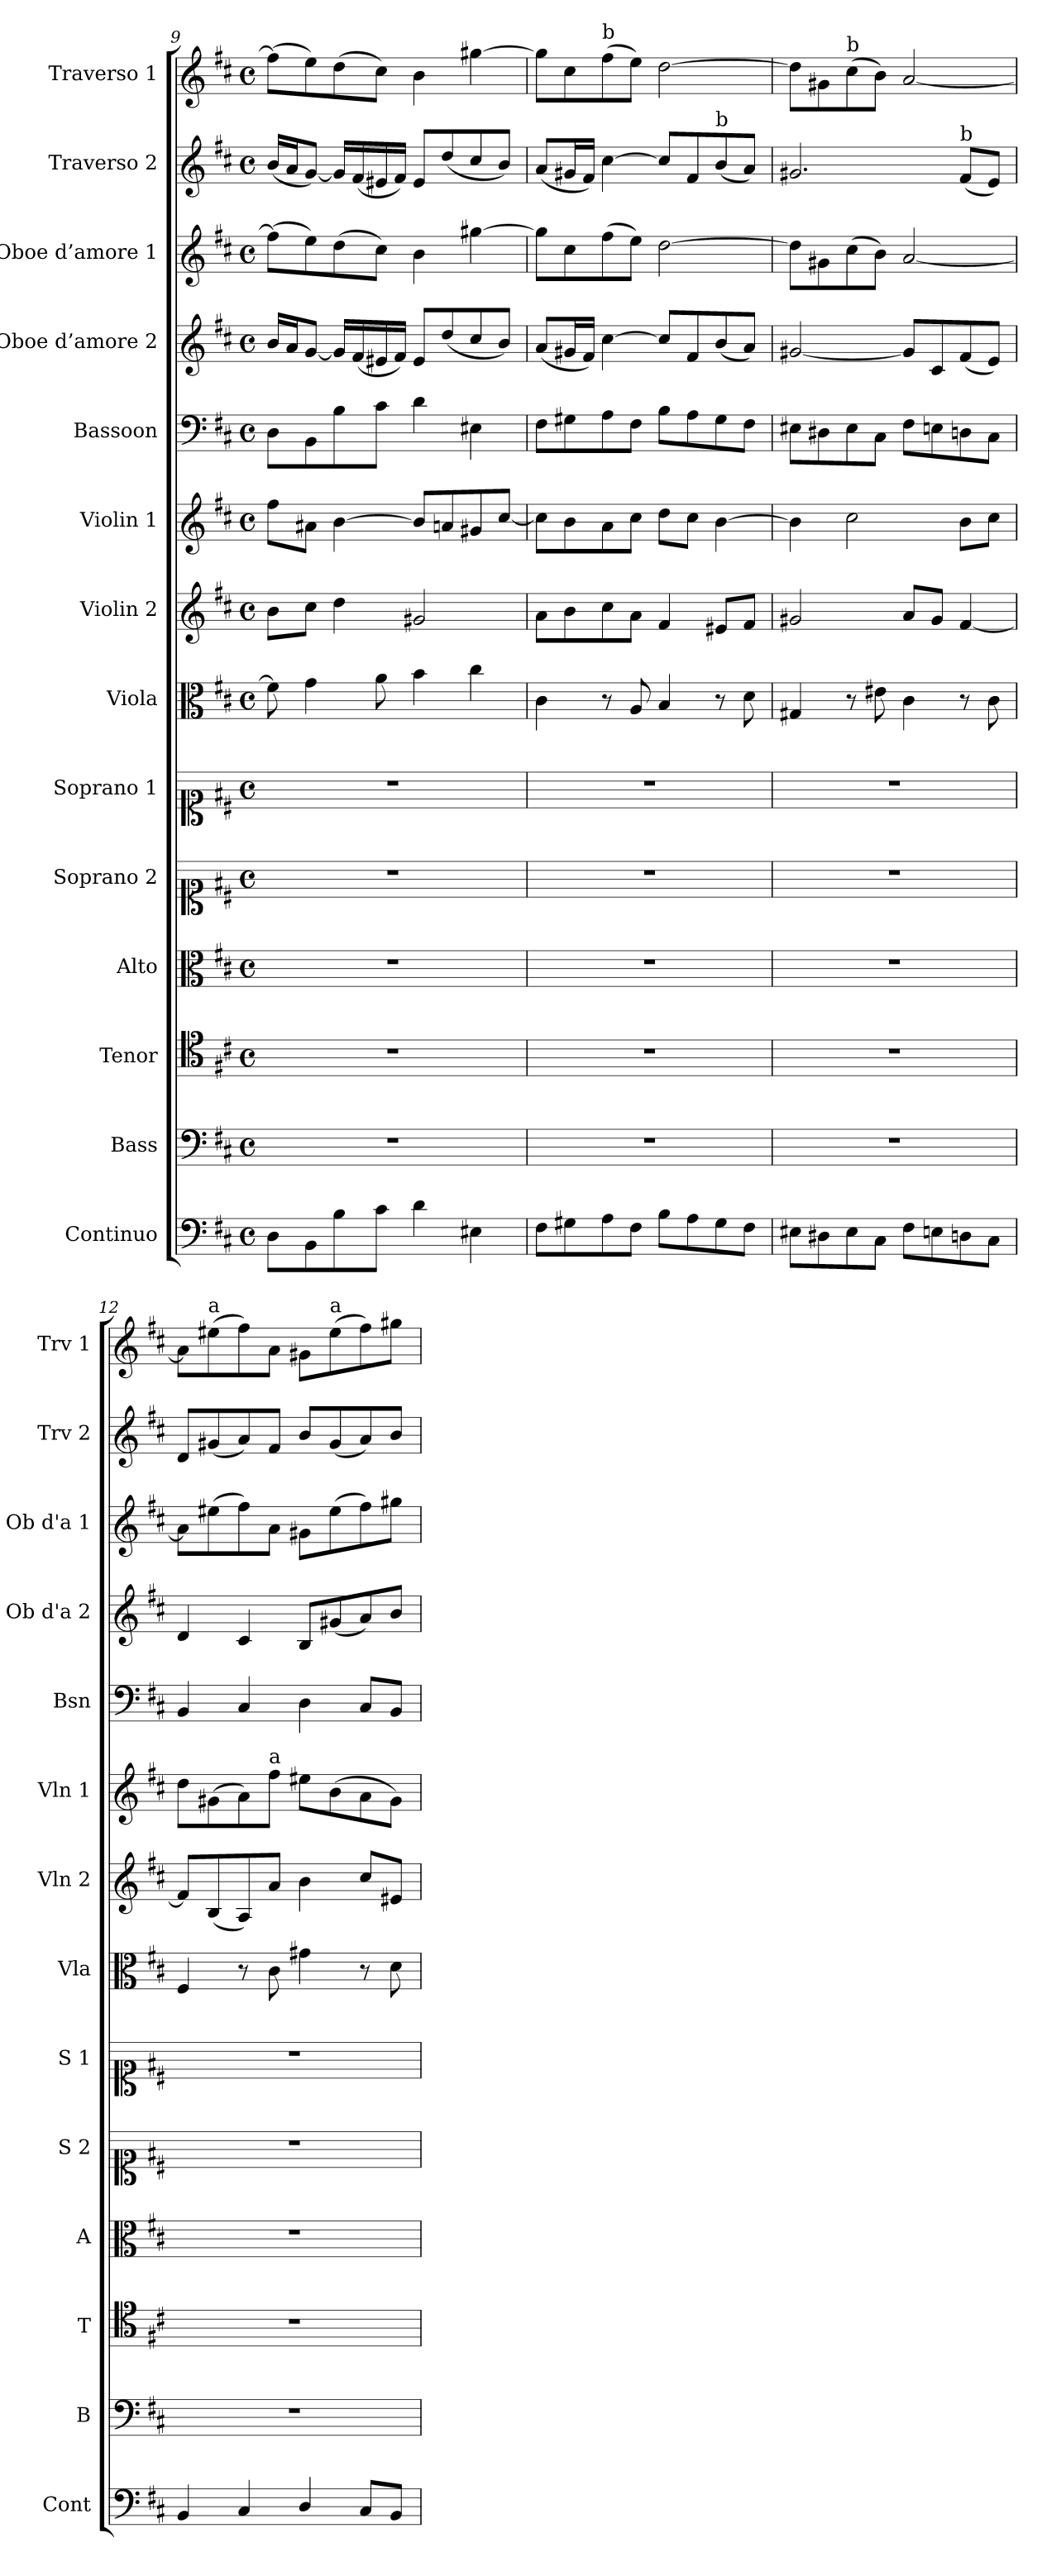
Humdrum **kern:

**kern	**kern	**kern	**kern	**kern	**kern	**kern	**kern	**kern	**kern	**kern	**kern	**kern	**kern
*part14	*part13	*part12	*part11	*part10	*part9	*part8	*part7	*part6	*part5	*part4	*part3	*part2	*part1
*staff14	*staff13	*staff12	*staff11	*staff10	*staff9	*staff8	*staff7	*staff6	*staff5	*staff4	*staff3	*staff2	*staff1
*I"Continuo	*I"Bass	*I"Tenor	*I"Alto	*I"Soprano 2	*I"Soprano 1	*I"Viola	*I"Violin 2	*I"Violin 1	*I"Bassoon	*I"Oboe d’amore 2	*I"Oboe d’amore 1	*I"Traverso 2	*I"Traverso 1
*I'Cont	*I'B	*I'T	*I'A	*I'S 2	*I'S 1	*I'Vla	*I'Vln 2	*I'Vln 1	*I'Bsn	*I'Ob d'a 2	*I'Ob d'a 1	*I'Trv 2	*I'Trv 1
*clefF4	*clefF4	*clefC4	*clefC3	*clefC1	*clefC1	*clefC3	*clefG2	*clefG2	*clefF4	*clefG2	*clefG2	*clefG2	*clefG2
*k[f#c#]	*k[f#c#]	*k[f#c#]	*k[f#c#]	*k[f#c#]	*k[f#c#]	*k[f#c#]	*k[f#c#]	*k[f#c#]	*k[f#c#]	*k[f#c#]	*k[f#c#]	*k[f#c#]	*k[f#c#]
*M4/4	*M4/4	*M4/4	*M4/4	*M4/4	*M4/4	*M4/4	*M4/4	*M4/4	*M4/4	*M4/4	*M4/4	*M4/4	*M4/4
*met(c)	*met(c)	*met(c)	*met(c)	*met(c)	*met(c)	*met(c)	*met(c)	*met(c)	*met(c)	*met(c)	*met(c)	*met(c)	*met(c)
=9	=9	=9	=9	=9	=9	=9	=9	=9	=9	=9	=9	=9	=9
8D\L	1r	1r	1r	1r	1r	8f#\]	8b\L	8ff#\L	8D\L	16b/LL	(8ff#\L]	(16b/LL	(8ff#\L]
.	.	.	.	.	.	.	.	.	.	16a/J	.	16a/J	.
8BB\	.	.	.	.	.	4g\	8cc#\J	8a#X\J	8BB\	[8g/J	8ee\)	[8g/J)	8ee\)
8B\	.	.	.	.	.	.	4dd\	[4b\	8B\	16g/LL]	(8dd\	16g/LL]	(8dd\
.	.	.	.	.	.	.	.	.	.	(16f#/	.	(16f#/	.
8c#\J	.	.	.	.	.	8a\	.	.	8c#\J	16e#X/	8cc#\J)	16e#X/	8cc#\J)
.	.	.	.	.	.	.	.	.	.	16f#/JJ)	.	16f#/JJ)	.
4d\	.	.	.	.	.	4b\	2g#X/	8b/L]	4d\	8e#/L	4b\	8e#/L	4b\
.	.	.	.	.	.	.	.	8an/	.	(8dd/	.	(8dd/	.
4E#X\	.	.	.	.	.	4cc#\	.	8g#X/	4E#X\	8cc#/	[4gg#X\	8cc#/	[4gg#X\
.	.	.	.	.	.	.	.	[8cc#/J	.	8b/J)	.	8b/J)	.
=10	=10	=10	=10	=10	=10	=10	=10	=10	=10	=10	=10	=10	=10
8F#\L	1r	1r	1r	1r	1r	4c#\	8a\L	8cc#\L]	8F#\L	(8a/L	8gg#\L]	(8a/L	8gg#\L]
8G#X\	.	.	.	.	.	.	8b\	8b\	8G#X\	16g#X/L	8cc#\	16g#X/L	8cc#\
.	.	.	.	.	.	.	.	.	.	16f#/JJ)	.	16f#/JJ)	.
!	!	!	!	!	!	!	!	!	!	!	!	!	!LO:TX:a:t=b
8A\	.	.	.	.	.	8r	8cc#\	8a\	8A\	[4cc#\	(8ff#\	[4cc#\	(8ff#\
8F#\J	.	.	.	.	.	8A/	8a\J	8cc#\J	8F#\J	.	8ee\J)	.	8ee\J)
8B\L	.	.	.	.	.	4B/	4f#/	8dd\L	8B\L	8cc#/L]	[2dd\	8cc#/L]	[2dd\
8A\	.	.	.	.	.	.	.	8cc#\J	8A\	8f#/	.	8f#/	.
!	!	!	!	!	!	!	!	!	!	!	!	!LO:TX:a:t=b	!
8G#\	.	.	.	.	.	8r	8e#X/L	[4b\	8G#\	(8b/	.	(8b/	.
8F#\J	.	.	.	.	.	8d\	8f#/J	.	8F#\J	8a/J)	.	8a/J)	.
!!LO:PB:g=z
=11	=11	=11	=11	=11	=11	=11	=11	=11	=11	=11	=11	=11	=11
8E#X\L	1r	1r	1r	1r	1r	4G#X/	2g#X/	4b\]	8E#X\L	[2g#X/	8dd\L]	2.g#X/	8dd\L]
8D#X\	.	.	.	.	.	.	.	.	8D#X\	.	8g#X\	.	8g#X\
!	!	!	!	!	!	!	!	!	!	!	!	!	!LO:TX:a:t=b
8E#\	.	.	.	.	.	8r	.	2cc#\	8E#\	.	(8cc#\	.	(8cc#\
8C#\J	.	.	.	.	.	8e#X\	.	.	8C#\J	.	8b\J)	.	8b\J)
8F#\L	.	.	.	.	.	4c#\	8a/L	.	8F#\L	8g#/L]	[2a/	.	[2a/
8En\	.	.	.	.	.	.	8g#/J	.	8En\	8c#/	.	.	.
!	!	!	!	!	!	!	!	!	!	!	!	!LO:TX:a:t=b	!
8Dn\	.	.	.	.	.	8r	[4f#/	8b\L	8Dn\	(8f#/	.	(8f#/L	.
8C#\J	.	.	.	.	.	8c#\	.	8cc#\J	8C#\J	8e/J)	.	8e/J)	.
=12	=12	=12	=12	=12	=12	=12	=12	=12	=12	=12	=12	=12	=12
4BB/	1r	1r	1r	1r	1r	4F#/	8f#/L]	8dd\L	4BB/	4d/	8a\L]	8d/L	8a\L]
!	!	!	!	!	!	!	!	!	!	!	!	!	!LO:TX:a:t=a
.	.	.	.	.	.	.	(8B/	(8g#X\	.	.	(8ee#X\	(8g#X/	(8ee#X\
4C#/	.	.	.	.	.	8r	8A/)	8a\)	4C#/	4c#/	8ff#\)	8a/)	8ff#\)
!	!	!	!	!	!	!	!	!LO:TX:a:t=a	!	!	!	!	!
.	.	.	.	.	.	8c#\	8a/J	8ff#\J	.	.	8a\J	8f#/J	8a\J
4D/	.	.	.	.	.	4g#X\	4b\	8ee#X\L	4D\	8B/L	8g#X\L	8b/L	8g#X\L
!	!	!	!	!	!	!	!	!	!	!	!	!	!LO:TX:a:t=a
.	.	.	.	.	.	.	.	(8b\	.	(8g#X/	(8ee#\	(8g#/	(8ee#\
8C#/L	.	.	.	.	.	8r	8cc#/L	8a\	8C#/L	8a/)	8ff#\)	8a/)	8ff#\)
8BB/J	.	.	.	.	.	8d\	8e#X/J	8g#\J)	8BB/J	8b/J	8gg#X\J	8b/J	8gg#X\J
=	=	=	=	=	=	=	=	=	=	=	=	=	=
*-	*-	*-	*-	*-	*-	*-	*-	*-	*-	*-	*-	*-	*-
